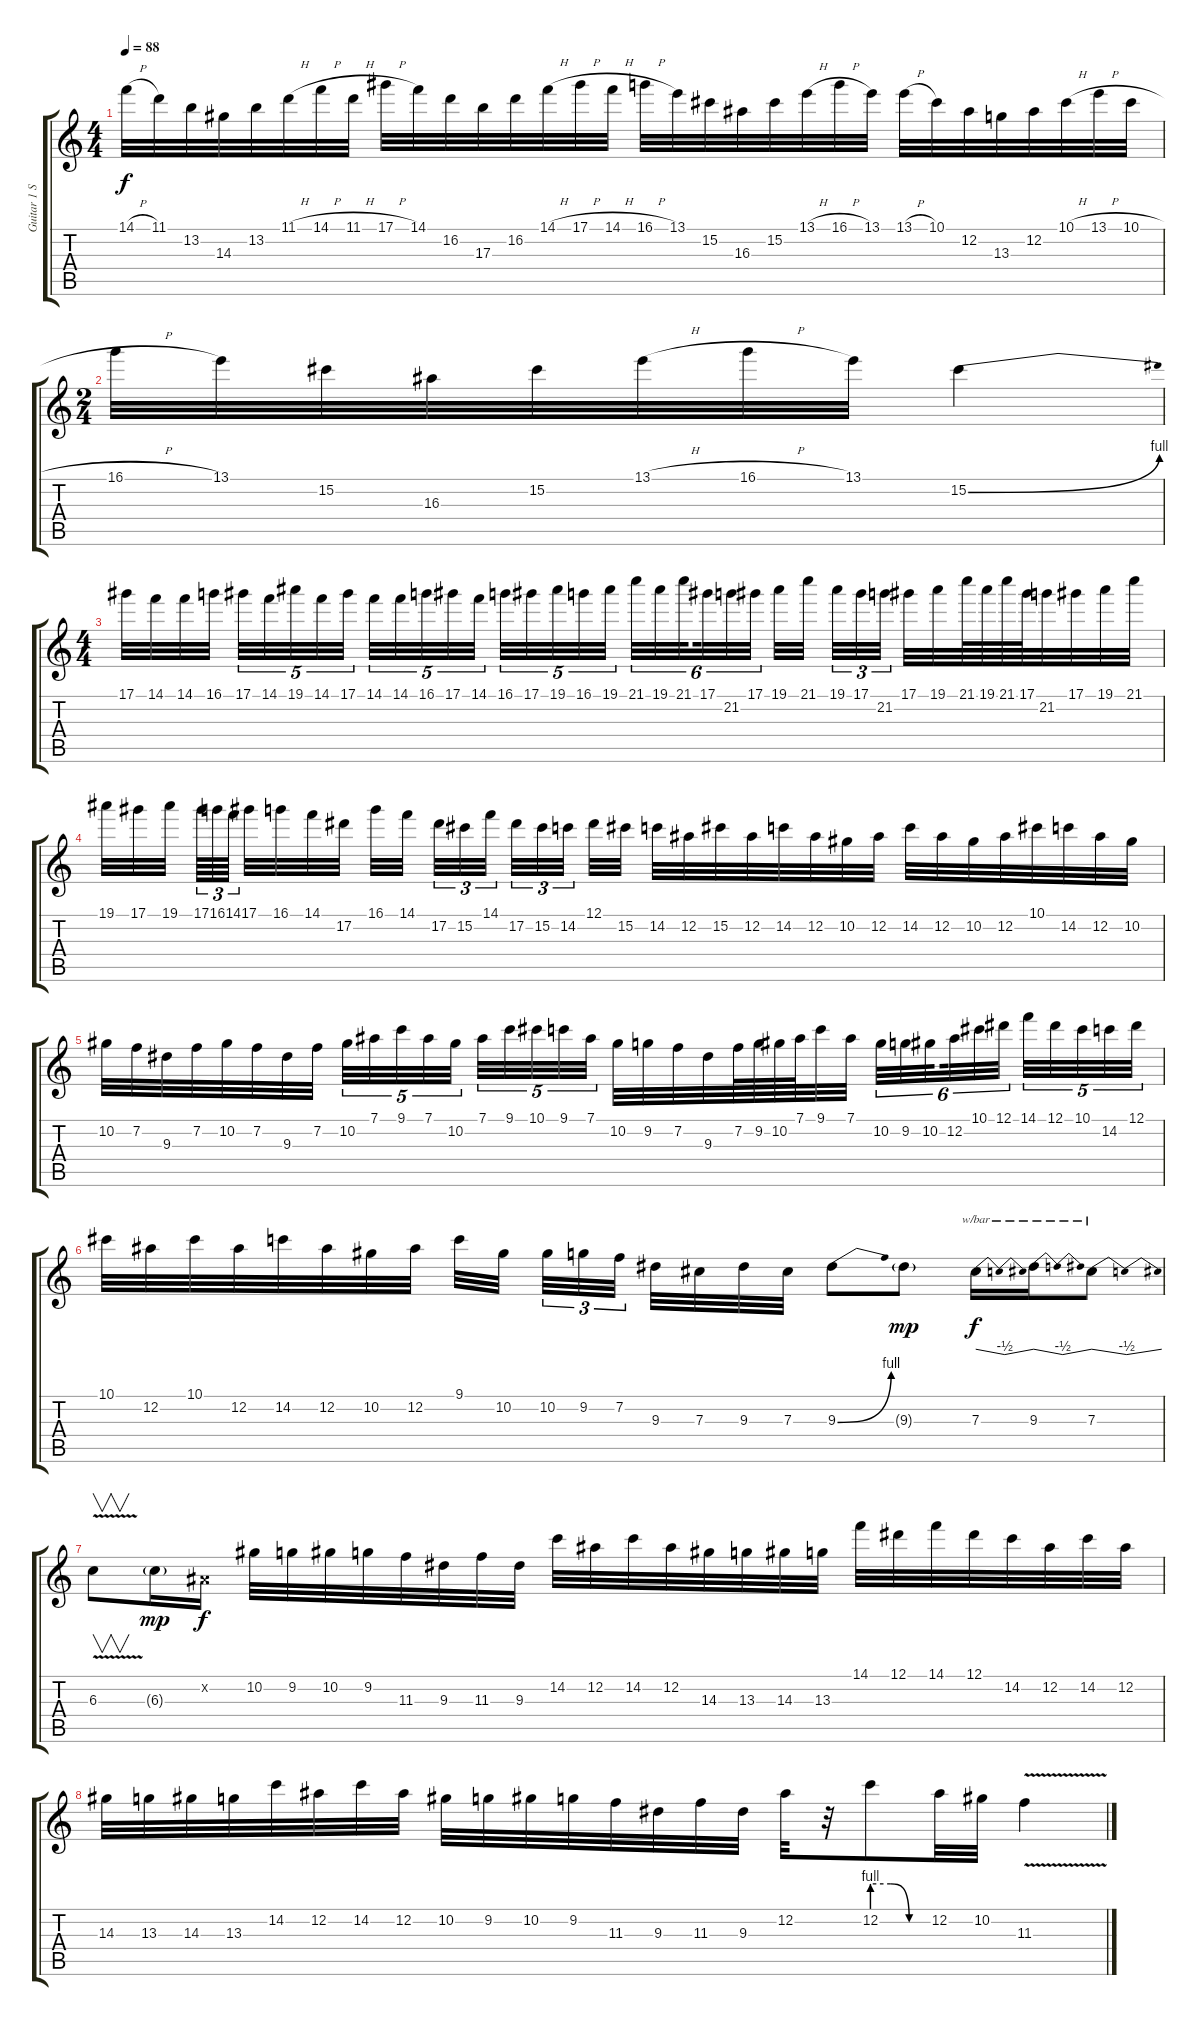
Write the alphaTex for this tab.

\track ("Guitar 1 Solos" "Guitar 1 S") {instrument overdrivenguitar}
\staff {score tabs}
\tuning (Eb4 Bb3 Gb3 Db3 Ab2 Eb2) {hide}
\ts (4 4)
\tempo 88
\clef g2
\ks c
14.1{h}.32{dy f} 11.1.32 13.2.32 14.3.32 13.2.32 11.1{h}.32 14.1{h}.32 11.1{h}.32 17.1{h}.32 14.1.32 16.2.32 17.3.32 16.2.32 14.1{h}.32 17.1{h}.32 14.1{h}.32 16.1{h}.32 13.1.32 15.2.32 16.3.32 15.2.32 13.1{h}.32 16.1{h}.32 13.1.32 13.1{h}.32 10.1.32 12.2.32 13.3.32 12.2.32 10.1{h}.32 13.1{h}.32 10.1{h}.32 |
\ts (2 4)
16.1{h}.32 13.1.32 15.2.32 16.3.32 15.2.32 13.1{h}.32 16.1{h}.32 13.1.32 15.2{be (bend 0 0 60 4)}.4 |
\ts (4 4)
17.1.32 14.1.32 14.1.32 16.1.32{beam splitsecondary} 17.1.32{tu (5 4)} 14.1.32{tu (5 4)} 19.1.32{tu (5 4)} 14.1.32{tu (5 4)} 17.1.32{tu (5 4)} 14.1.32{tu (5 4)} 14.1.32{tu (5 4)} 16.1.32{tu (5 4)} 17.1.32{tu (5 4)} 14.1.32{tu (5 4) beam splitsecondary} 16.1.32{tu (5 4)} 17.1.32{tu (5 4)} 19.1.32{tu (5 4)} 16.1.32{tu (5 4)} 19.1.32{tu (5 4)} 21.1.32{tu (6 4)} 19.1.32{tu (6 4)} 21.1.32{tu (6 4) beam splitsecondary} 17.1.32{tu (6 4)} 21.2.32{tu (6 4)} 17.1.32{tu (6 4) beam splitsecondary} 19.1.32 21.1.32{beam splitsecondary} 19.1.32{tu (3 2)} 17.1.32{tu (3 2)} 21.2.32{tu (3 2)} 17.1.32 19.1.32 21.1.64 19.1.64 21.1.64 17.1.64 21.2.32 17.1.32 19.1.32 21.1.32 |
19.1.32 17.1.32 19.1.32{beam splitsecondary} 17.1.64{tu (3 2)} 16.1.64{tu (3 2)} 14.1.64{tu (3 2) beam splitsecondary} 17.1.32 16.1.32 14.1.32 17.2.32 16.1.32 14.1.32{beam splitsecondary} 17.2.32{tu (3 2)} 15.2.32{tu (3 2)} 14.1.32{tu (3 2) beam splitsecondary} 17.2.32{tu (3 2)} 15.2.32{tu (3 2)} 14.2.32{tu (3 2) beam splitsecondary} 12.1.32 15.2.32 14.2.32 12.2.32 15.2.32 12.2.32 14.2.32 12.2.32 10.2.32 12.2.32 14.2.32 12.2.32 10.2.32 12.2.32 10.1.32 14.2.32 12.2.32 10.2.32 |
10.2.32 7.2.32 9.3.32 7.2.32 10.2.32 7.2.32 9.3.32 7.2.32 10.2.32{tu (5 4)} 7.1.32{tu (5 4)} 9.1.32{tu (5 4)} 7.1.32{tu (5 4)} 10.2.32{tu (5 4) beam splitsecondary} 7.1.32{tu (5 4)} 9.1.32{tu (5 4)} 10.1.32{tu (5 4)} 9.1.32{tu (5 4)} 7.1.32{tu (5 4)} 10.2.32 9.2.32 7.2.32 9.3.32 7.2.64 9.2.64 10.2.64 7.1.64 9.1.32 7.1.32 10.2.32{tu (6 4)} 9.2.32{tu (6 4)} 10.2.32{tu (6 4) beam splitsecondary} 12.2.32{tu (6 4)} 10.1.32{tu (6 4)} 12.1.32{tu (6 4) beam splitsecondary} 14.1.32{tu (5 4)} 12.1.32{tu (5 4)} 10.1.32{tu (5 4)} 14.2.32{tu (5 4)} 12.1.32{tu (5 4)} |
10.1.32 12.2.32 10.1.32 12.2.32 14.2.32 12.2.32 10.2.32 12.2.32 9.1.32 10.2.32{beam splitsecondary} 10.2.32{tu (3 2)} 9.2.32{tu (3 2)} 7.2.32{tu (3 2) beam splitsecondary} 9.3.32 7.3.32 9.3.32 7.3.32 9.3{be (bend 0 0 60 4)}.8 9.3{g}.8{dy mp} 7.3.16{tbe (dip default 0 0 30 -2 60 0) dy f} 9.3.16{tbe (dip default 0 0 30 -2 60 0)} 7.3.8{tbe (dip default 0 0 30 -2 60 0)} |
6.3{v}.8{v} 6.3{g}.16{dy mp} 0.2{x}.16{dy f} 10.2.32 9.2.32 10.2.32 9.2.32 11.3.32 9.3.32 11.3.32 9.3.32 14.2.32 12.2.32 14.2.32 12.2.32 14.3.32 13.3.32 14.3.32 13.3.32 14.1.32 12.1.32 14.1.32 12.1.32 14.2.32 12.2.32 14.2.32 12.2.32 |
14.3.32 13.3.32 14.3.32 13.3.32 14.2.32 12.2.32 14.2.32 12.2.32 10.2.32 9.2.32 10.2.32 9.2.32 11.3.32 9.3.32 11.3.32 9.3.32 12.2.32 r.32 12.2{be (custom 0 4 20 4 40 0 60 0)}.8 12.2.32 10.2.32 11.3{v}.4
